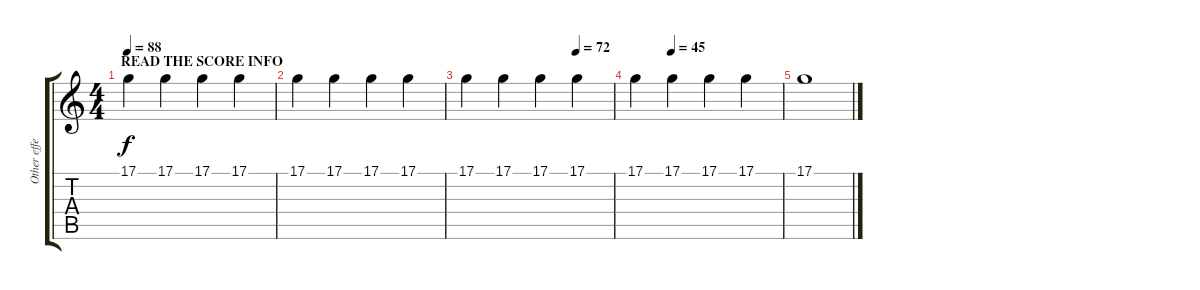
\track ("Other effect" "Other effe") {instrument acousticgrandpiano}
\staff {score tabs}
\tuning (D4 A3 F3 C3 G2 C2) {hide}
\ts (4 4)
\section ("" "READ THE SCORE INFO")
\tempo 88
\clef g2
\ks c
17.1.4{dy f volume 10 instrument acousticgrandpiano} 17.1.4 17.1.4{volume 10} 17.1.4 |
17.1.4{volume 10} 17.1.4 17.1.4{volume 10} 17.1.4 |
\tempo (72 0.75)
17.1.4{volume 10} 17.1.4 17.1.4{volume 10} 17.1.4 |
\tempo (45 0.25)
17.1.4{volume 10} 17.1.4 17.1.4{volume 10} 17.1.4 |
17.1.1{volume 13}
